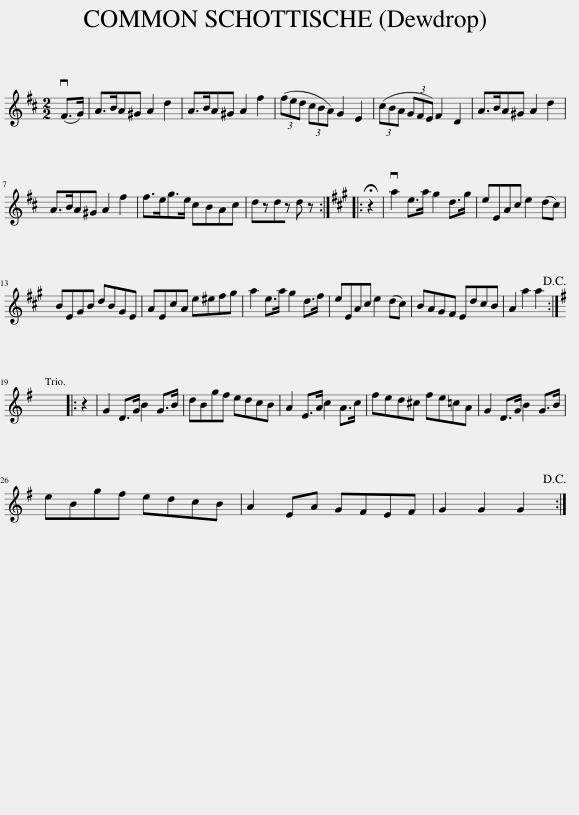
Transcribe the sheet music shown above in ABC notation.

X:1
L:1/8
M:2/2
I:linebreak $
K:D
V:1 treble
V:1
 (vF>G) | A>BA^G A2 d2 | A>BA^G A2 f2 | (3(fed (3cBA) G2 E2 | (3(cBA (3GFE) F2 D2 | %5
 A>BA^G A2 d2 |$ A>BA^G A2 f2 | f>eg>e cBAc | dzd z d z ::[K:A] !fermata!z2 | %10
 va2 e>a g2 d>g | eEAc e2 (dc) |$ BEGB dBGE | AEcA e^efg | a2 e>a g2 d>f | %15
 eEAc e2 (dc) | BAGF EdcB | A2 a2 a2!D.C.! :|$[K:G] x8 |: z2 | %20
 G2 D>G B2 G>B | dBgf edcB | A2 E>A c2 A>c | fed^c fe=cA | G2 D>G B2 G>B |$ %25
 eBgf edcB | A2 EA GFEF | G2 G2 G2!D.C.! :| %28
